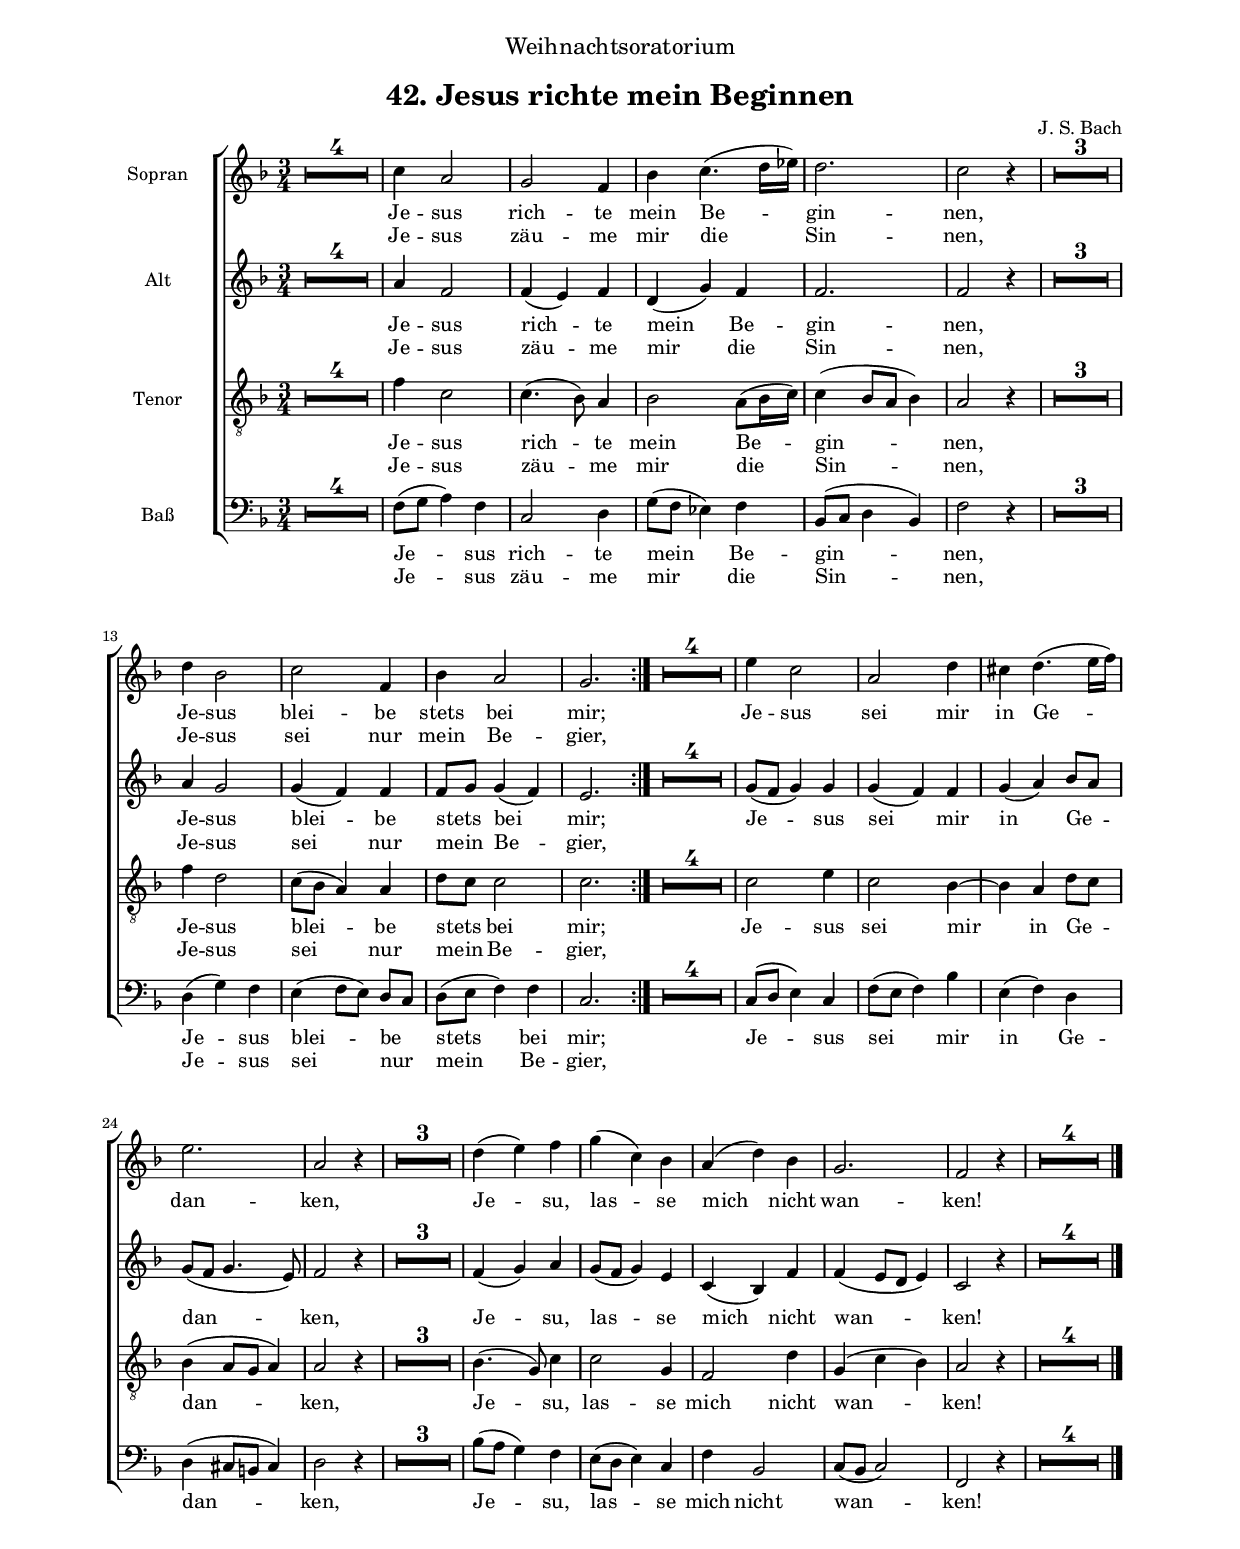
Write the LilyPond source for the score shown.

\header
{
 dedication=\markup { \fontsize #2 "Weihnachtsoratorium"}
  title=\markup {\vspace #2 "42. Jesus richte mein Beginnen"}
  composer="J. S. Bach"
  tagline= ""
}

\version "2.16.0"
\include "deutsch.ly"
#(set-global-staff-size 16)
#(ly:set-option 'point-and-click #f)

	
global = {
	\key f \major
	\time 3/4
	}


\paper
	{
	top-margin = 2 \cm
	bottom-margin = 2 \cm
	left-margin = 2 \cm
	line-width = 17 \cm
	ragged-bottom = ##f
	ragged-last-bottom = ##t
	print-page-number = ##f
	system-system-spacing = #'((basic-distance . 18) (minimum-distance . 13) (padding . 7) (strechability . 50))
	systems-per-page = 3
%	min-systems-per-page = 3
	}


cantus =  \relative c''
	{
	\repeat volta 2 {
	\compressFullBarRests \override MultiMeasureRest #'expand-limit = #3 R2.*4
%5
	c4 a2
	g2 f4
	b4 c4.( d16 es)
	d2.
	c2 r4
%10
	\compressFullBarRests \override MultiMeasureRest #'expand-limit = #2 R2.*3
	d4 b2 
	c2 f,4
%15
	b4 a2 
	g2. }
	\compressFullBarRests \override MultiMeasureRest #'expand-limit = #2 R2.*4
%37
	e'4 c2 
	a2 d4
	cis4 d4.( e16 f)
	e2.
%41
	a,2 r4
	\compressFullBarRests \override MultiMeasureRest #'expand-limit = #2 R2.*3
	d4( e) f 
%46
	g4( c,) b
	a4( d) b
	g2.
	f2 r4 
	\compressFullBarRests \override MultiMeasureRest #'expand-limit = #2 R2.*4 \bar "|."
	}


altus =  \relative c'
        {
	\repeat volta 2 {
	\compressFullBarRests \override MultiMeasureRest #'expand-limit = #2 R2.*4
%5
	a'4 f2
	f4( e) f
	d4( g) f
	f2.
	f2 r4
%10
	\compressFullBarRests \override MultiMeasureRest #'expand-limit = #2 R2.*3
	a4 g2 
	g4( f) f
%15
	f8[ g] g4( f)
	e2. }
	\compressFullBarRests \override MultiMeasureRest #'expand-limit = #2 R2.*4
%37
	g8( f g4) g 
	g4( f) f
	g4( a) b8[ a]
	g8( f g4. e8)
%41
	f2 r4
	\compressFullBarRests \override MultiMeasureRest #'expand-limit = #2 R2.*3
	f4( g) a 
%46
	g8( f g4) e
	c4( b) f'
	f4( e8 d e4)
	c2 r4
	\compressFullBarRests \override MultiMeasureRest #'expand-limit = #2 R2.*4
	}


tenor =  \relative c'
	{
	\repeat volta 2 {
	\compressFullBarRests \override MultiMeasureRest #'expand-limit = #2 R2.*4
%5
	f4 c2
	c4.( b8) a4
	b2 a8( b16 c)
	c4( b8 a b4)
	a2 r4
%10
	\compressFullBarRests \override MultiMeasureRest #'expand-limit = #2 R2.*3
	f'4 d2 |
	c8( b a4) a
%15
	d8 c c2
	c2. }
	\compressFullBarRests \override MultiMeasureRest #'expand-limit = #2 R2.*4
%37
	c2 e4
	c2 b4~
	b4 a d8 c
	b4( a8 g a4)
%41
	a2 r4 |
	\compressFullBarRests \override MultiMeasureRest #'expand-limit = #2 R2.*3
	b4.( g8) c4
%46
	c2 g4
	f2 d'4
	g,4( c b)
	a2 r4 |
	\compressFullBarRests \override MultiMeasureRest #'expand-limit = #2 R2.*4
	}


bassus  =  \relative c
	{
	\repeat volta 2 {
	\compressFullBarRests \override MultiMeasureRest #'expand-limit = #2 R2.*4
%5
	f8( g a4) f
	c2 d4
	g8( f es4) f
	b,8( c d4 b)
	f'2 r4 |
%10
	\compressFullBarRests \override MultiMeasureRest #'expand-limit = #2 R2.*3
	d4( g) f
	e4( f8 e) d[ c]
%15
	d8( e f4) f
	c2. }  |
	\compressFullBarRests \override MultiMeasureRest #'expand-limit = #2 R2.*4
%37
	c8( d e4) c
	f8( e f4) b
	e,4( f) d
	d4( cis8 h cis4)
%41
	d2 r4 |
	\compressFullBarRests \override MultiMeasureRest #'expand-limit = #2 R2.*3
	b'8( a g4) f
%46
	e8( d e4) c
	f4 b,2
	c8( b c2)
	f,2 r4 |
	\compressFullBarRests \override MultiMeasureRest #'expand-limit = #2 R2.*4
	}

lyricscantus = \lyricmode {
  	Je -- sus rich -- te mein Be -- gin -- nen,
	Je -- sus blei -- be stets bei mir;
	Je -- sus sei mir in Ge -- dan -- ken,
	Je -- su, las -- se mich nicht wan -- ken!
	}

lyricscantusduo = \lyricmode {
	Je -- sus zäu -- me mir die Sin -- nen,
	Je -- sus sei nur mein Be -- gier,
        }

lyricsaltus = \lyricmode {
	Je -- sus rich -- te mein Be -- gin -- nen,
	Je -- sus blei -- be stets _ bei mir;
	Je -- sus sei mir in Ge -- _ dan -- ken,
	Je -- su, las -- se mich nicht wan -- ken!
	}
	
lyricsaltusduo = \lyricmode {
	Je -- sus zäu -- me mir die Sin -- nen,
	Je -- sus sei nur mein _ Be -- gier,
        }

lyricstenor = \lyricmode {
	Je -- sus rich -- te mein Be -- gin -- nen,
	Je -- sus blei -- be stets _ bei mir;
	Je -- sus sei mir in Ge -- _ dan -- ken,
	Je -- su, las -- se mich nicht wan -- ken!
	}

lyricstenorduo = \lyricmode {
	Je -- sus zäu -- me mir die Sin -- nen,
	Je -- sus sei nur mein _ Be -- gier,
        }

lyricsbassus = \lyricmode {
	Je -- sus rich -- te mein Be -- gin -- nen,
	Je -- sus blei -- be _ stets bei mir;
	Je -- sus sei mir in Ge -- dan -- ken,
	Je -- su, las -- se mich nicht wan -- ken!
	}

lyricsbassusduo = \lyricmode {
	Je -- sus zäu -- me mir die Sin -- nen,
	Je -- sus sei nur _ mein Be -- gier,
        }

\score
{  
  % \transpose {
	\new ChoirStaff \with { \override StaffGrouper #'staff-staff-spacing #'basic-distance = #12 }
	<<

	\new Staff << \global
	\new Voice="v1" {
		\set Staff.instrumentName="Sopran"
		\set Staff.midiInstrument = "reed organ"
		\clef "treble"
		\cantus }
	\new Lyrics \lyricsto "v1" {\lyricscantus }
	\new Lyrics \lyricsto "v1" {\lyricscantusduo }
	>>


	\new Staff << \global
	\new Voice="v2" {
		\set Staff.instrumentName="Alt"
		\set Staff.midiInstrument = "reed organ"
		\clef "treble" 
		\altus}
	\new Lyrics \lyricsto "v2" {\lyricsaltus }
	\new Lyrics \lyricsto "v2" {\lyricsaltusduo }
	>>


	\new Staff << \global
	\new Voice="v3" {
		\set Staff.instrumentName="Tenor"
		\set Staff.midiInstrument = "reed organ"
		\clef "G_8"
		\tenor }
	\new Lyrics \lyricsto "v3" {\lyricstenor }
	\new Lyrics \lyricsto "v3" {\lyricstenorduo }
	>>


	\new Staff << \global
	\new Voice="v4" {
		\set Staff.instrumentName="Baß"
		\set Staff.midiInstrument = "reed organ"
		\clef "bass" 
		\bassus }
	\new Lyrics \lyricsto "v4" {\lyricsbassus}
	\new Lyrics \lyricsto "v4" {\lyricsbassusduo}
	>>

	>>
	% } % transpose

	\layout
	{
	indent = 1.8 \cm
	\context { \Staff \override VerticalAxisGroup #'minimum-Y-extent = #'(-3 . 4)}
	\context { \Staff \override TimeSignature #'break-visibility = #end-of-line-invisible }
	\context { \Score \override BarNumber #'padding = #2 }
	}

	
}


% EOF